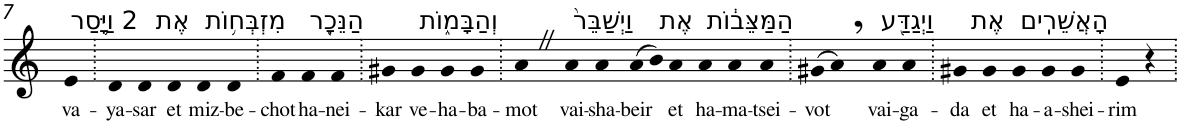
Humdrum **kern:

**kern	**text
*part1	*part1
*staff1	*staff1
*I"Piano	*
*I'Pno	*
!!LO:PB:g=z
*clefG2	*
*k[]	*
=7	=7
!LO:TX:a:t=2 וַיָּ֛סַר	!
!	!LO:LY:b
4e	va-
=8.	=8.
!	!LO:LY:b
4d	-ya-
!	!LO:LY:b
4d	-sar
!LO:TX:a:t=אֶת	!
!	!LO:LY:b
4d	et
!LO:TX:a:t=מִזְבְּח֥וֹת	!
!	!LO:LY:b
4d	miz-
!	!LO:LY:b
4d	-be-
=9.	=9.
!	!LO:LY:b
4f	-chot
!LO:TX:a:t=הַנֵּכָ֖ר	!
!	!LO:LY:b
4f	ha-
!	!LO:LY:b
4f	-nei-
=10.	=10.
!	!LO:LY:b
4g#X	-kar
!LO:TX:a:t=וְהַבָּמ֑וֹת	!
!	!LO:LY:b
4g#	ve-
!	!LO:LY:b
4g#	-ha-
!	!LO:LY:b
4g#	-ba-
=11.	=11.
!	!LO:LY:b
4aZ	-mot
!LO:TX:a:t=וַיְשַׁבֵּר֙	!
!	!LO:LY:b
4a	vai-
!	!LO:LY:b
4a	-sha-
!	!LO:LY:b
(>8a	-beir
8b)	.
!LO:TX:a:t=אֶת	!
!	!LO:LY:b
4a	et
!LO:TX:a:t=הַמַּצֵּב֔וֹת	!
!	!LO:LY:b
4a	ha-
!	!LO:LY:b
4a	-ma-
!	!LO:LY:b
4a	-tsei-
=12.	=12.
!	!LO:LY:b
(>8g#X	-vot
8a,)	.
!LO:TX:a:t=וַיְגַדַּ֖ע	!
!	!LO:LY:b
4a	vai-
!	!LO:LY:b
4a	-ga-
=13.	=13.
!	!LO:LY:b
4g#X	-da
!LO:TX:a:t=אֶת	!
!	!LO:LY:b
4g#	et
!LO:TX:a:t=הָאֲשֵׁרִֽים	!
!	!LO:LY:b
4g#	ha-
!	!LO:LY:b
4g#	-a-
!	!LO:LY:b
4g#	-shei-
=14.	=14.
!	!LO:LY:b
4e	-rim
4r	.
=.	=.
*-	*-
